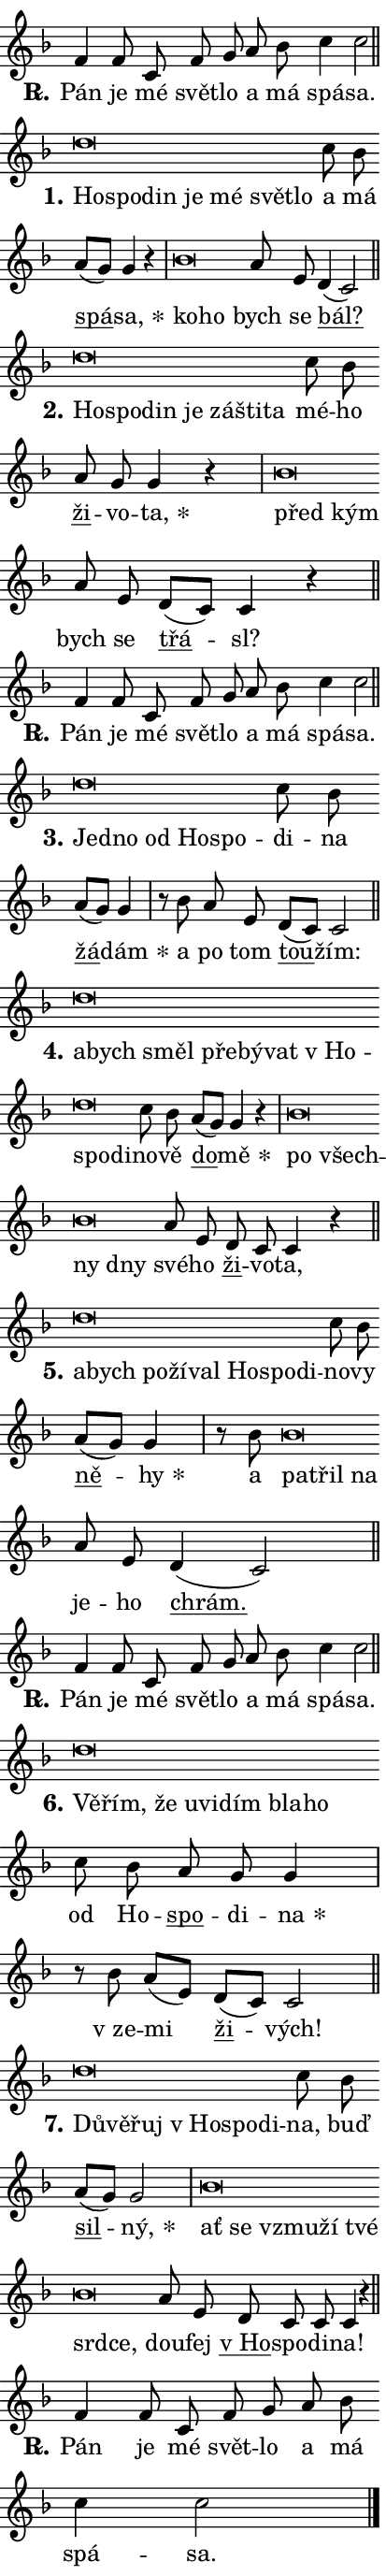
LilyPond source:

\version "2.24.0"
\header { tagline = "" }
\paper {
  indent = 0\cm
  top-margin = 0\cm
  right-margin = 0.13\cm % to fit lyric hyphens
  bottom-margin = 0\cm
  left-margin = 0\cm
  paper-width = 7\cm
  page-breaking = #ly:one-page-breaking
  system-system-spacing.basic-distance = #11
  score-system-spacing.basic-distance = #11
  ragged-last = ##f
}


%% Author: Thomas Morley
%% https://lists.gnu.org/archive/html/lilypond-user/2020-05/msg00002.html
#(define (line-position grob)
"Returns position of @var[grob} in current system:
   @code{'start}, if at first time-step
   @code{'end}, if at last time-step
   @code{'middle} otherwise
"
  (let* ((col (ly:item-get-column grob))
         (ln (ly:grob-object col 'left-neighbor))
         (rn (ly:grob-object col 'right-neighbor))
         (col-to-check-left (if (ly:grob? ln) ln col))
         (col-to-check-right (if (ly:grob? rn) rn col))
         (break-dir-left
           (and
             (ly:grob-property col-to-check-left 'non-musical #f)
             (ly:item-break-dir col-to-check-left)))
         (break-dir-right
           (and
             (ly:grob-property col-to-check-right 'non-musical #f)
             (ly:item-break-dir col-to-check-right))))
        (cond ((eqv? 1 break-dir-left) 'start)
              ((eqv? -1 break-dir-right) 'end)
              (else 'middle))))

#(define (tranparent-at-line-position vctor)
  (lambda (grob)
  "Relying on @code{line-position} select the relevant enry from @var{vctor}.
Used to determine transparency,"
    (case (line-position grob)
      ((end) (not (vector-ref vctor 0)))
      ((middle) (not (vector-ref vctor 1)))
      ((start) (not (vector-ref vctor 2))))))

noteHeadBreakVisibility =
#(define-music-function (break-visibility)(vector?)
"Makes @code{NoteHead}s transparent relying on @var{break-visibility}"
#{
  \override NoteHead.transparent =
    #(tranparent-at-line-position break-visibility)
#})

#(define delete-ledgers-for-transparent-note-heads
  (lambda (grob)
    "Reads whether a @code{NoteHead} is transparent.
If so this @code{NoteHead} is removed from @code{'note-heads} from
@var{grob}, which is supposed to be @code{LedgerLineSpanner}.
As a result ledgers are not printed for this @code{NoteHead}"
    (let* ((nhds-array (ly:grob-object grob 'note-heads))
           (nhds-list
             (if (ly:grob-array? nhds-array)
                 (ly:grob-array->list nhds-array)
                 '()))
           ;; Relies on the transparent-property being done before
           ;; Staff.LedgerLineSpanner.after-line-breaking is executed.
           ;; This is fragile ...
           (to-keep
             (remove
               (lambda (nhd)
                 (ly:grob-property nhd 'transparent #f))
               nhds-list)))
      ;; TODO find a better method to iterate over grob-arrays, similiar
      ;; to filter/remove etc for lists
      ;; For now rebuilt from scratch
      (set! (ly:grob-object grob 'note-heads)  '())
      (for-each
        (lambda (nhd)
          (ly:pointer-group-interface::add-grob grob 'note-heads nhd))
        to-keep))))

squashNotes = {
  \override NoteHead.X-extent = #'(-0.2 . 0.2)
  \override NoteHead.Y-extent = #'(-0.75 . 0)
  \override NoteHead.stencil =
    #(lambda (grob)
       (let ((pos (ly:grob-property grob 'staff-position)))
         (begin
           (if (< pos -7) (display "ERROR: Lower brevis then expected\n") (display ""))
           (if (<= pos -6) ly:text-interface::print ly:note-head::print))))
}
unSquashNotes = {
  \revert NoteHead.X-extent
  \revert NoteHead.Y-extent
  \revert NoteHead.stencil
}

hideNotes = \noteHeadBreakVisibility #begin-of-line-visible
unHideNotes = \noteHeadBreakVisibility #all-visible

% work-around for resetting accidentals
% https://lilypond.org/doc/v2.23/Documentation/notation/displaying-rhythms#unmetered-music
cadenzaMeasure = {
  \cadenzaOff
  \partial 1024 s1024
  \cadenzaOn
}

#(define-markup-command (accent layout props text) (markup?)
  "Underline accented syllable"
  (interpret-markup layout props
    #{\markup \override #'(offset . 4.3) \underline { #text }#}))

responsum = \markup \concat {
  "R" \hspace #-1.05 \path #0.1 #'((moveto 0 0.07) (lineto 0.9 0.8)) \hspace #0.05 "."
}

spaceSize = #0.6828661417322834 % exact space size for TeX Gyre Schola

\layout {
  \context {
    \Staff
    \remove "Time_signature_engraver"
    \override LedgerLineSpanner.after-line-breaking = #delete-ledgers-for-transparent-note-heads
  }
  \context {
    \Lyrics {
      \override LyricSpace.minimum-distance = \spaceSize
      \override LyricText.font-name = #"TeX Gyre Schola"
      \override LyricText.font-size = 1
      \override StanzaNumber.font-name = #"TeX Gyre Schola Bold"
      \override StanzaNumber.font-size = 1
    }
  }
  \context {
    \Score 
    \override NoteHead.text =
      #(lambda (grob) 
        (let ((pos (ly:grob-property grob 'staff-position)))
          #{\markup {
            \combine
              \halign #-0.55 \raise #(if (= pos -6) 0 0.5) \override #'(thickness . 2) \draw-line #'(3.2 . 0)
              \musicglyph "noteheads.sM1"
          }#}))
  }
}

% magnetic-lyrics.ily
%
%   written by
%     Jean Abou Samra <jean@abou-samra.fr>
%     Werner Lemberg <wl@gnu.org>
%
%   adapted by
%     Jiri Hon <jiri.hon@gmail.com>
%
% Version 2022-Apr-15

% https://www.mail-archive.com/lilypond-user@gnu.org/msg149350.html

#(define (Left_hyphen_pointer_engraver context)
   "Collect syllable-hyphen-syllable occurrences in lyrics and store
them in properties.  This engraver only looks to the left.  For
example, if the lyrics input is @code{foo -- bar}, it does the
following.

@itemize @bullet
@item
Set the @code{text} property of the @code{LyricHyphen} grob between
@q{foo} and @q{bar} to @code{foo}.

@item
Set the @code{left-hyphen} property of the @code{LyricText} grob with
text @q{foo} to the @code{LyricHyphen} grob between @q{foo} and
@q{bar}.
@end itemize

Use this auxiliary engraver in combination with the
@code{lyric-@/text::@/apply-@/magnetic-@/offset!} hook."
   (let ((hyphen #f)
         (text #f))
     (make-engraver
      (acknowledgers
       ((lyric-syllable-interface engraver grob source-engraver)
        (set! text grob)))
      (end-acknowledgers
       ((lyric-hyphen-interface engraver grob source-engraver)
        ;(when (not (grob::has-interface grob 'lyric-space-interface))
          (set! hyphen grob)));)
      ((stop-translation-timestep engraver)
       (when (and text hyphen)
         (ly:grob-set-object! text 'left-hyphen hyphen))
       (set! text #f)
       (set! hyphen #f)))))

#(define (lyric-text::apply-magnetic-offset! grob)
   "If the space between two syllables is less than the value in
property @code{LyricText@/.details@/.squash-threshold}, move the right
syllable to the left so that it gets concatenated with the left
syllable.

Use this function as a hook for
@code{LyricText@/.after-@/line-@/breaking} if the
@code{Left_@/hyphen_@/pointer_@/engraver} is active."
   (let ((hyphen (ly:grob-object grob 'left-hyphen #f)))
     (when hyphen
       (let ((left-text (ly:spanner-bound hyphen LEFT)))
         (when (grob::has-interface left-text 'lyric-syllable-interface)
           (let* ((common (ly:grob-common-refpoint grob left-text X))
                  (this-x-ext (ly:grob-extent grob common X))
                  (left-x-ext
                   (begin
                     ;; Trigger magnetism for left-text.
                     (ly:grob-property left-text 'after-line-breaking)
                     (ly:grob-extent left-text common X)))
                  ;; `delta` is the gap width between two syllables.
                  (delta (- (interval-start this-x-ext)
                            (interval-end left-x-ext)))
                  (details (ly:grob-property grob 'details))
                  (threshold (assoc-get 'squash-threshold details 0.2)))
             (when (< delta threshold)
               (let* (;; We have to manipulate the input text so that
                      ;; ligatures crossing syllable boundaries are not
                      ;; disabled.  For languages based on the Latin
                      ;; script this is essentially a beautification.
                      ;; However, for non-Western scripts it can be a
                      ;; necessity.
                      (lt (ly:grob-property left-text 'text))
                      (rt (ly:grob-property grob 'text))
                      (is-space (grob::has-interface hyphen 'lyric-space-interface))
                      (space (if is-space " " ""))
                      (extra-delta (if is-space spaceSize 0))
                      ;; Append new syllable.
                      (ltrt-space (if (and (string? lt) (string? rt))
                                (string-append lt space rt)
                                (make-concat-markup (list lt space rt))))
                      ;; Right-align `ltrt` to the right side.
                      (ltrt-space-markup (grob-interpret-markup
                               grob
                               (make-translate-markup
                                (cons (interval-length this-x-ext) 0)
                                (make-right-align-markup ltrt-space)))))
                 (begin
                   ;; Don't print `left-text`.
                   (ly:grob-set-property! left-text 'stencil #f)
                   ;; Set text and stencil (which holds all collected
                   ;; syllables so far) and shift it to the left.
                   (ly:grob-set-property! grob 'text ltrt-space)
                   (ly:grob-set-property! grob 'stencil ltrt-space-markup)
                   (ly:grob-translate-axis! grob (- (- delta extra-delta)) X))))))))))


#(define (lyric-hyphen::displace-bounds-first grob)
   ;; Make very sure this callback isn't triggered too early.
   (let ((left (ly:spanner-bound grob LEFT))
         (right (ly:spanner-bound grob RIGHT)))
     (ly:grob-property left 'after-line-breaking)
     (ly:grob-property right 'after-line-breaking)
     (ly:lyric-hyphen::print grob)))

squashThreshold = #0.4

\layout {
  \context {
    \Lyrics
    \consists #Left_hyphen_pointer_engraver
    \override LyricText.after-line-breaking =
      #lyric-text::apply-magnetic-offset!
    \override LyricHyphen.stencil = #lyric-hyphen::displace-bounds-first
    \override LyricText.details.squash-threshold = \squashThreshold
    \override LyricHyphen.minimum-distance = 0
    \override LyricHyphen.minimum-length = \squashThreshold
  }
}

squashText = \override LyricText.details.squash-threshold = 9999
unSquashText = \override LyricText.details.squash-threshold = \squashThreshold

leftText = \override LyricText.self-alignment-X = #LEFT
unLeftText = \revert LyricText.self-alignment-X

starOffset = #(lambda (grob) 
                (let ((x_offset (ly:self-alignment-interface::aligned-on-x-parent grob)))
                  (if (= x_offset 0) 0 (+ x_offset 1.2))))

star = #(define-music-function (syllable)(string?)
"Append star separator at the end of a syllable"
#{
  \once \override LyricText.X-offset = #starOffset
  \lyricmode { \markup {
    #syllable
    \override #'((font-name . "TeX Gyre Schola Bold")) \hspace #0.2 \lower #0.65 \larger "*"
  } }
#})

starAccent = #(define-music-function (syllable)(string?)
"Append star separator at the end of a syllable and make accent"
#{
  \once \override LyricText.X-offset = #starOffset
  \lyricmode { \markup {
    \accent #syllable
    \override #'((font-name . "TeX Gyre Schola Bold")) \hspace #0.2 \lower #0.65 \larger "*"
  } }
#})

breath = #(define-music-function (syllable)(string?)
"Append breathing indicator at the end of a syllable"
#{
  \lyricmode { \markup { #syllable "+" } }
#})

optionalBreath = #(define-music-function (syllable)(string?)
"Append optional breathing indicator at the end of a syllable"
#{
  \lyricmode { \markup { #syllable "(+)" } }
#})


\score {
    <<
        \new Voice = "melody" { \cadenzaOn \key f \major \relative { f'4 f8 c f g a bes \bar "" c4 c2 \cadenzaMeasure \bar "||" \break } }
        \new Lyrics \lyricsto "melody" { \lyricmode { \set stanza = \responsum
Pán je mé svět -- lo a má spá -- sa. } }
    >>
    \layout {}
}

\score {
    <<
        \new Voice = "melody" { \cadenzaOn \key f \major \relative { \squashNotes d''\breve*1/16 \hideNotes \breve*1/16 \bar "" \breve*1/16 \bar "" \breve*1/16 \bar "" \breve*1/16 \bar "" \breve*1/16 \breve*1/16 \bar "" \unHideNotes \unSquashNotes c8 bes \bar "" a[( g)] g4 r \cadenzaMeasure \bar "|" \squashNotes bes\breve*1/16 \hideNotes \breve*1/16 \bar "" \unHideNotes \unSquashNotes a8 e \bar "" d4( c2) \cadenzaMeasure \bar "||" \break } }
        \new Lyrics \lyricsto "melody" { \lyricmode { \set stanza = "1."
\leftText Ho -- \squashText spo -- din je mé svět -- lo \unLeftText \unSquashText a má \markup \accent spá -- \star sa, \leftText ko -- \squashText ho \unLeftText \unSquashText bych se \markup \accent bál? } }
    >>
    \layout {}
}

\score {
    <<
        \new Voice = "melody" { \cadenzaOn \key f \major \relative { \squashNotes d''\breve*1/16 \hideNotes \breve*1/16 \bar "" \breve*1/16 \bar "" \breve*1/16 \bar "" \breve*1/16 \bar "" \breve*1/16 \breve*1/16 \bar "" \unHideNotes \unSquashNotes c8 bes \bar "" a g g4 r \cadenzaMeasure \bar "|" \squashNotes bes\breve*1/16 \hideNotes \breve*1/16 \bar "" \unHideNotes \unSquashNotes a8 e \bar "" d[( c)] c4 r \cadenzaMeasure \bar "||" \break } }
        \new Lyrics \lyricsto "melody" { \lyricmode { \set stanza = "2."
\leftText Ho -- \squashText spo -- din je zá -- šti -- ta \unLeftText \unSquashText mé -- ho \markup \accent ži -- vo -- \star ta, \leftText před \squashText kým \unLeftText \unSquashText bych se \markup \accent třá -- sl? } }
    >>
    \layout {}
}

\score {
    <<
        \new Voice = "melody" { \cadenzaOn \key f \major \relative { f'4 f8 c f g a bes \bar "" c4 c2 \cadenzaMeasure \bar "||" \break } }
        \new Lyrics \lyricsto "melody" { \lyricmode { \set stanza = \responsum
Pán je mé svět -- lo a má spá -- sa. } }
    >>
    \layout {}
}

\score {
    <<
        \new Voice = "melody" { \cadenzaOn \key f \major \relative { \squashNotes d''\breve*1/16 \hideNotes \breve*1/16 \bar "" \breve*1/16 \bar "" \breve*1/16 \breve*1/16 \bar "" \unHideNotes \unSquashNotes c8 bes \bar "" a[( g)] g4 \cadenzaMeasure \bar "|" r8 bes a8 e \bar "" d[( c)] c2 \cadenzaMeasure \bar "||" \break } }
        \new Lyrics \lyricsto "melody" { \lyricmode { \set stanza = "3."
\leftText Jed -- \squashText no od Ho -- spo -- \unLeftText \unSquashText di -- na \markup \accent žá -- \star dám a po tom \markup \accent tou -- žím: } }
    >>
    \layout {}
}

\score {
    <<
        \new Voice = "melody" { \cadenzaOn \key f \major \relative { \squashNotes d''\breve*1/16 \hideNotes \breve*1/16 \bar "" \breve*1/16 \bar "" \breve*1/16 \bar "" \breve*1/16 \bar "" \breve*1/16 \bar "" \breve*1/16 \bar "" \breve*1/16 \breve*1/16 \bar "" \unHideNotes \unSquashNotes c8 bes \bar "" a[( g)] g4 r \cadenzaMeasure \bar "|" \squashNotes bes\breve*1/16 \hideNotes \breve*1/16 \bar "" \breve*1/16 \breve*1/16 \bar "" \unHideNotes \unSquashNotes a8 e \bar "" d c c4 r \cadenzaMeasure \bar "||" \break } }
        \new Lyrics \lyricsto "melody" { \lyricmode { \set stanza = "4."
\leftText a -- \squashText bych směl pře -- bý -- vat "v Ho" -- spo -- di -- \unLeftText \unSquashText no -- vě \markup \accent do -- \star mě \leftText po \squashText všech -- ny dny \unLeftText \unSquashText své -- ho \markup \accent ži -- vo -- ta, } }
    >>
    \layout {}
}

\score {
    <<
        \new Voice = "melody" { \cadenzaOn \key f \major \relative { \squashNotes d''\breve*1/16 \hideNotes \breve*1/16 \bar "" \breve*1/16 \bar "" \breve*1/16 \bar "" \breve*1/16 \bar "" \breve*1/16 \bar "" \breve*1/16 \breve*1/16 \bar "" \unHideNotes \unSquashNotes c8 bes \bar "" a[( g)] g4 \cadenzaMeasure \bar "|" r8 bes \squashNotes bes\breve*1/16 \hideNotes \breve*1/16 \breve*1/16 \bar "" \unHideNotes \unSquashNotes a8 e \bar "" d4( c2) \cadenzaMeasure \bar "||" \break } }
        \new Lyrics \lyricsto "melody" { \lyricmode { \set stanza = "5."
\leftText a -- \squashText bych po -- ží -- val Ho -- spo -- di -- \unLeftText \unSquashText no -- vy \markup \accent ně -- \star hy a \leftText pa -- \squashText třil na \unLeftText \unSquashText je -- ho \markup \accent chrám. } }
    >>
    \layout {}
}

\score {
    <<
        \new Voice = "melody" { \cadenzaOn \key f \major \relative { f'4 f8 c f g a bes \bar "" c4 c2 \cadenzaMeasure \bar "||" \break } }
        \new Lyrics \lyricsto "melody" { \lyricmode { \set stanza = \responsum
Pán je mé svět -- lo a má spá -- sa. } }
    >>
    \layout {}
}

\score {
    <<
        \new Voice = "melody" { \cadenzaOn \key f \major \relative { \squashNotes d''\breve*1/16 \hideNotes \breve*1/16 \bar "" \breve*1/16 \bar "" \breve*1/16 \bar "" \breve*1/16 \bar "" \breve*1/16 \bar "" \breve*1/16 \breve*1/16 \bar "" \unHideNotes \unSquashNotes c8 bes \bar "" a g g4 \cadenzaMeasure \bar "|" r8 bes a8[( e)] \bar "" d[( c)] c2 \cadenzaMeasure \bar "||" \break } }
        \new Lyrics \lyricsto "melody" { \lyricmode { \set stanza = "6."
\leftText Vě -- \squashText řím, že u -- vi -- dím bla -- ho \unLeftText \unSquashText od Ho -- \markup \accent spo -- di -- \star na "v ze" -- mi \markup \accent ži -- vých! } }
    >>
    \layout {}
}

\score {
    <<
        \new Voice = "melody" { \cadenzaOn \key f \major \relative { \squashNotes d''\breve*1/16 \hideNotes \breve*1/16 \bar "" \breve*1/16 \bar "" \breve*1/16 \bar "" \breve*1/16 \breve*1/16 \bar "" \unHideNotes \unSquashNotes c8 bes \bar "" a[( g)] g2 \cadenzaMeasure \bar "|" \squashNotes bes\breve*1/16 \hideNotes \breve*1/16 \bar "" \breve*1/16 \bar "" \breve*1/16 \bar "" \breve*1/16 \bar "" \breve*1/16 \breve*1/16 \bar "" \unHideNotes \unSquashNotes a8 e \bar "" d c c c4 r \cadenzaMeasure \bar "||" \break } }
        \new Lyrics \lyricsto "melody" { \lyricmode { \set stanza = "7."
\leftText Dů -- \squashText vě -- řuj "v Ho" -- spo -- di -- \unLeftText \unSquashText na, buď \markup \accent sil -- \star ný, \leftText ať \squashText se vzmu -- ží tvé srd -- ce, \unLeftText \unSquashText dou -- fej \markup \accent "v Ho" -- spo -- di -- na! } }
    >>
    \layout {}
}

\score {
    <<
        \new Voice = "melody" { \cadenzaOn \key f \major \relative { f'4 f8 c f g a bes \bar "" c4 c2 \cadenzaMeasure \bar "||" \break } \bar "|." }
        \new Lyrics \lyricsto "melody" { \lyricmode { \set stanza = \responsum
Pán je mé svět -- lo a má spá -- sa. } }
    >>
    \layout {}
}
